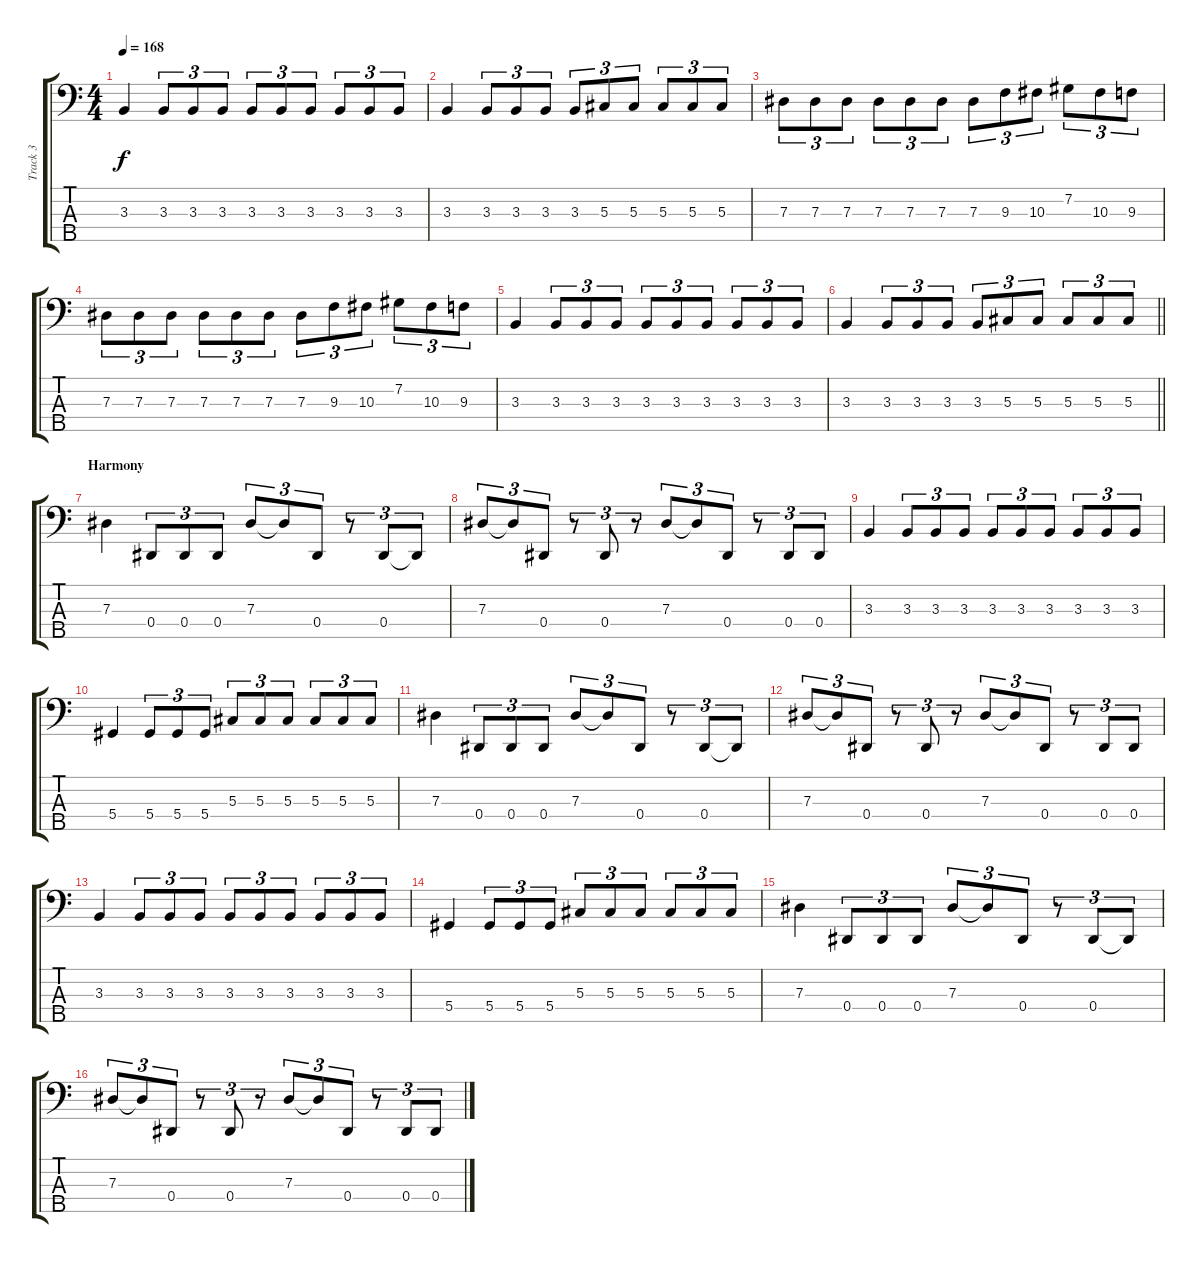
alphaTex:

\track ("Track 3" "Track 3") {instrument electricbasspick bank 255}
\staff {score tabs}
\tuning (Gb2 Db2 Ab1 Eb1 Bb0) {hide}
\ts (4 4)
\tempo 168
\clef f4
\ks c
3.3.4{dy f} 3.3.8{tu (3 2)} 3.3.8{tu (3 2)} 3.3.8{tu (3 2)} 3.3.8{tu (3 2)} 3.3.8{tu (3 2)} 3.3.8{tu (3 2)} 3.3.8{tu (3 2)} 3.3.8{tu (3 2)} 3.3.8{tu (3 2)} |
3.3.4 3.3.8{tu (3 2)} 3.3.8{tu (3 2)} 3.3.8{tu (3 2)} 3.3.8{tu (3 2)} 5.3.8{tu (3 2)} 5.3.8{tu (3 2)} 5.3.8{tu (3 2)} 5.3.8{tu (3 2)} 5.3.8{tu (3 2)} |
7.3.8{tu (3 2)} 7.3.8{tu (3 2)} 7.3.8{tu (3 2)} 7.3.8{tu (3 2)} 7.3.8{tu (3 2)} 7.3.8{tu (3 2)} 7.3.8{tu (3 2)} 9.3.8{tu (3 2)} 10.3.8{tu (3 2)} 7.2.8{tu (3 2)} 10.3.8{tu (3 2)} 9.3.8{tu (3 2)} |
7.3.8{tu (3 2)} 7.3.8{tu (3 2)} 7.3.8{tu (3 2)} 7.3.8{tu (3 2)} 7.3.8{tu (3 2)} 7.3.8{tu (3 2)} 7.3.8{tu (3 2)} 9.3.8{tu (3 2)} 10.3.8{tu (3 2)} 7.2.8{tu (3 2)} 10.3.8{tu (3 2)} 9.3.8{tu (3 2)} |
3.3.4 3.3.8{tu (3 2)} 3.3.8{tu (3 2)} 3.3.8{tu (3 2)} 3.3.8{tu (3 2)} 3.3.8{tu (3 2)} 3.3.8{tu (3 2)} 3.3.8{tu (3 2)} 3.3.8{tu (3 2)} 3.3.8{tu (3 2)} |
\barLineRight lightlight
3.3.4 3.3.8{tu (3 2)} 3.3.8{tu (3 2)} 3.3.8{tu (3 2)} 3.3.8{tu (3 2)} 5.3.8{tu (3 2)} 5.3.8{tu (3 2)} 5.3.8{tu (3 2)} 5.3.8{tu (3 2)} 5.3.8{tu (3 2)} |
\section ("" "Harmony")
7.3.4 0.4.8{tu (3 2)} 0.4.8{tu (3 2)} 0.4.8{tu (3 2)} 7.3.8{tu (3 2)} 7.3{t}.8{tu (3 2)} 0.4.8{tu (3 2)} r.8{tu (3 2)} 0.4.8{tu (3 2)} 0.4{t}.8{tu (3 2)} |
7.3.8{tu (3 2)} 7.3{t}.8{tu (3 2)} 0.4.8{tu (3 2)} r.8{tu (3 2)} 0.4.8{tu (3 2)} r.8{tu (3 2)} 7.3.8{tu (3 2)} 7.3{t}.8{tu (3 2)} 0.4.8{tu (3 2)} r.8{tu (3 2)} 0.4.8{tu (3 2)} 0.4.8{tu (3 2)} |
3.3.4 3.3.8{tu (3 2)} 3.3.8{tu (3 2)} 3.3.8{tu (3 2)} 3.3.8{tu (3 2)} 3.3.8{tu (3 2)} 3.3.8{tu (3 2)} 3.3.8{tu (3 2)} 3.3.8{tu (3 2)} 3.3.8{tu (3 2)} |
5.4.4 5.4.8{tu (3 2)} 5.4.8{tu (3 2)} 5.4.8{tu (3 2)} 5.3.8{tu (3 2)} 5.3.8{tu (3 2)} 5.3.8{tu (3 2)} 5.3.8{tu (3 2)} 5.3.8{tu (3 2)} 5.3.8{tu (3 2)} |
7.3.4 0.4.8{tu (3 2)} 0.4.8{tu (3 2)} 0.4.8{tu (3 2)} 7.3.8{tu (3 2)} 7.3{t}.8{tu (3 2)} 0.4.8{tu (3 2)} r.8{tu (3 2)} 0.4.8{tu (3 2)} 0.4{t}.8{tu (3 2)} |
7.3.8{tu (3 2)} 7.3{t}.8{tu (3 2)} 0.4.8{tu (3 2)} r.8{tu (3 2)} 0.4.8{tu (3 2)} r.8{tu (3 2)} 7.3.8{tu (3 2)} 7.3{t}.8{tu (3 2)} 0.4.8{tu (3 2)} r.8{tu (3 2)} 0.4.8{tu (3 2)} 0.4.8{tu (3 2)} |
3.3.4 3.3.8{tu (3 2)} 3.3.8{tu (3 2)} 3.3.8{tu (3 2)} 3.3.8{tu (3 2)} 3.3.8{tu (3 2)} 3.3.8{tu (3 2)} 3.3.8{tu (3 2)} 3.3.8{tu (3 2)} 3.3.8{tu (3 2)} |
5.4.4 5.4.8{tu (3 2)} 5.4.8{tu (3 2)} 5.4.8{tu (3 2)} 5.3.8{tu (3 2)} 5.3.8{tu (3 2)} 5.3.8{tu (3 2)} 5.3.8{tu (3 2)} 5.3.8{tu (3 2)} 5.3.8{tu (3 2)} |
7.3.4 0.4.8{tu (3 2)} 0.4.8{tu (3 2)} 0.4.8{tu (3 2)} 7.3.8{tu (3 2)} 7.3{t}.8{tu (3 2)} 0.4.8{tu (3 2)} r.8{tu (3 2)} 0.4.8{tu (3 2)} 0.4{t}.8{tu (3 2)} |
7.3.8{tu (3 2)} 7.3{t}.8{tu (3 2)} 0.4.8{tu (3 2)} r.8{tu (3 2)} 0.4.8{tu (3 2)} r.8{tu (3 2)} 7.3.8{tu (3 2)} 7.3{t}.8{tu (3 2)} 0.4.8{tu (3 2)} r.8{tu (3 2)} 0.4.8{tu (3 2)} 0.4.8{tu (3 2)}
